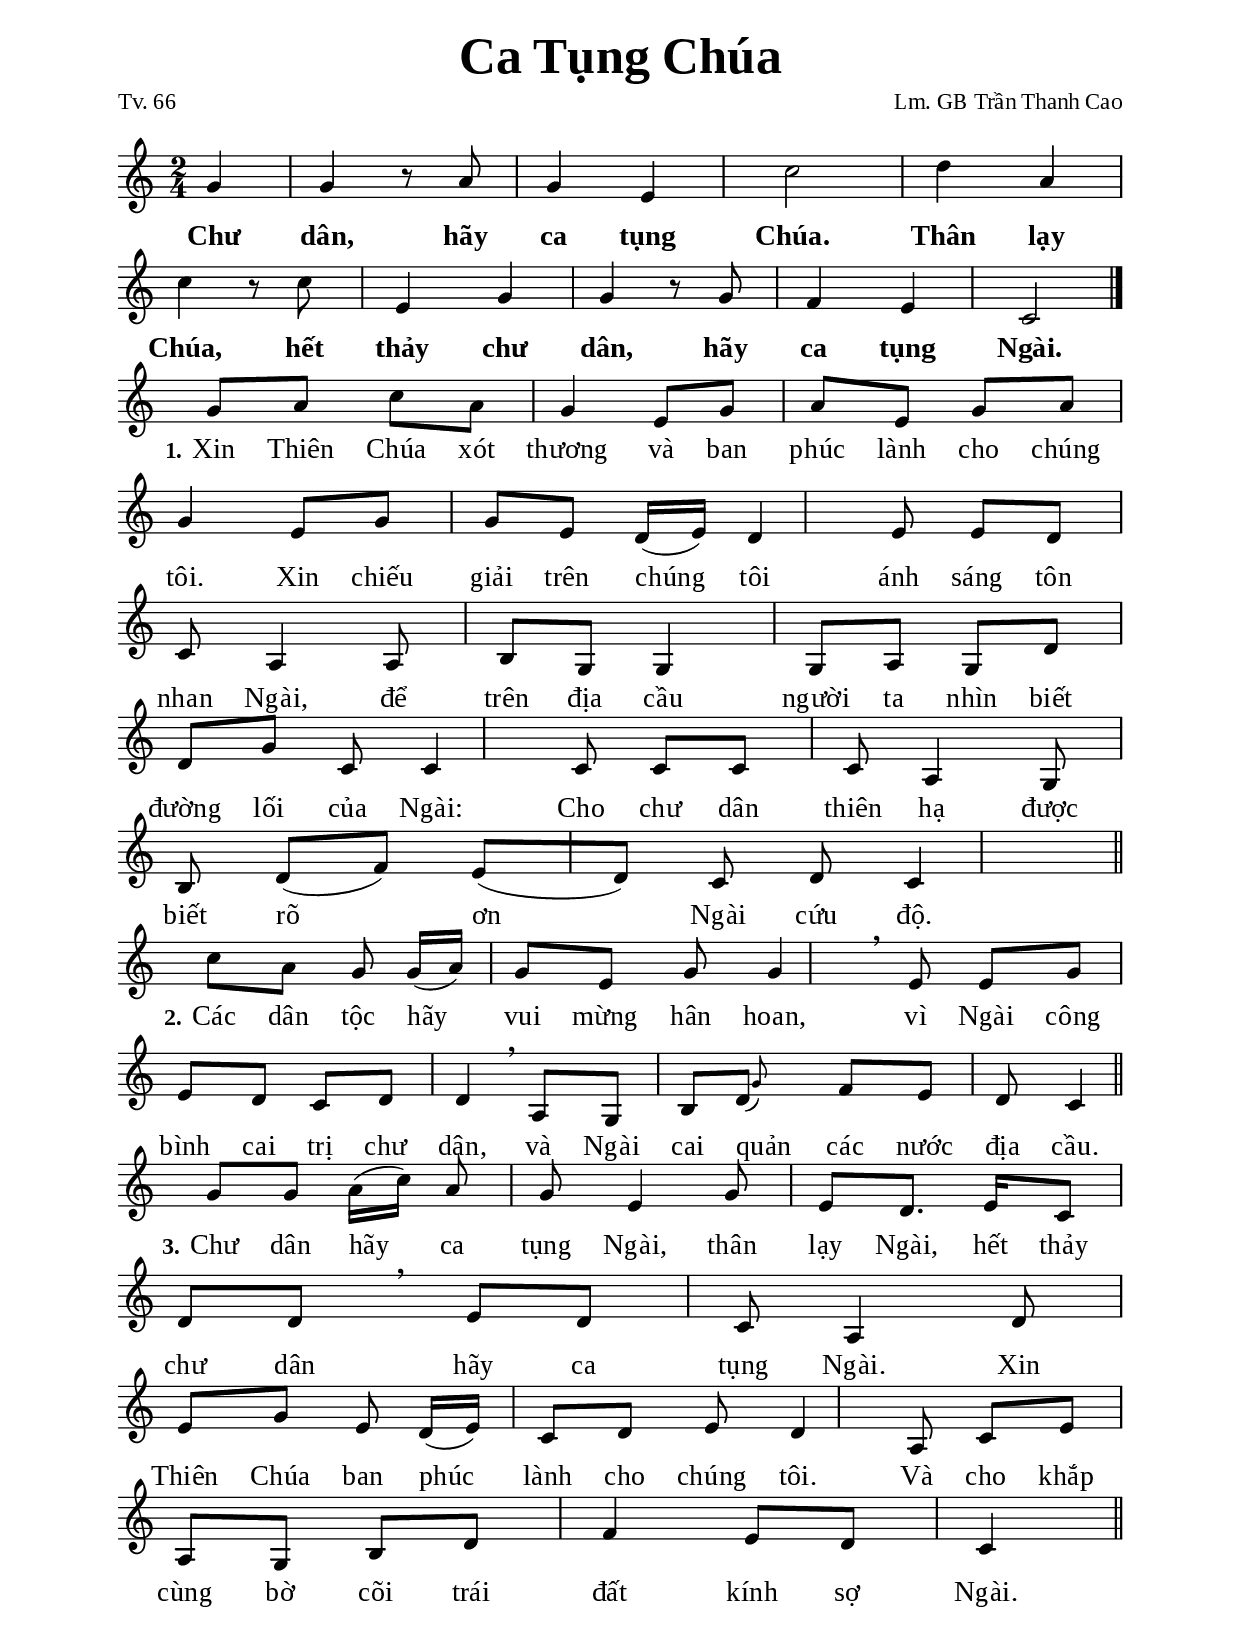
% Cài đặt chung
\version "2.22.1"
\include "english.ly"

\header {
  title = \markup { \fontsize #3 "Ca Tụng Chúa" }
  poet = "Tv. 66"
  composer = "Lm. GB Trần Thanh Cao"
  arranger = " "
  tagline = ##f
}

% Nhạc điệp khúc
nhacDiepKhuc= \relative c'' {
  \partial 4 g4 |
  g r8 a |
  g4 e |
  c'2 |
  d4 a |
  c4 r8 c |
  e,4 g |
  g r8 g |
  f4 e |
  c2 \bar "|."
}

% Nhạc phiên khúc
nhacPhienKhucMot = \relative c'' {
  g8 a c a g4 e8 g a e g a g4
  e8 g g e d16 ([e]) d4
  e8 e d c a4
  a8 b g g4 g8 a g d' d g c, c4
  c8 c c c a4 g8 b d ([f]) e ([d]) c d c4 \bar "||"
}


nhacPhienKhucHai = \relative c'' {
  #(define afterGraceFraction (cons 1 4))
  c8 a g g16 ([a]) g8 e g g4 \breathe
  e8 e g e d c d d4 \breathe
  a8 g b
  \afterGrace d8 (\tweak font-size #-4 g)
  f e d c4 \bar "||"
}

nhacPhienKhucBa = \relative c'' {
  g8 g a16 ([c]) a8 g e4
  g8 e d8. e16 c8 d d \breathe
  e8 d c a4 d8 e g e d16 ([e]) c8 d e d4
  a8 c e a, g b d f4 e8 d c4 \bar "||"
}

% Lời điệp khúc
loiDiepKhuc = \lyricmode {
  Chư dân, hãy ca tụng Chúa.
  Thân lạy
  \override LyricText.extra-offset = #'(0 . 1)
  Chúa,
  hết thảy chư dân, hãy ca tụng Ngài.
}

% Lời phiên khúc
loiPhienKhucMot = \lyricmode {
  \set stanza = #"1."
  Xin Thiên Chúa xót thương
  và ban phúc lành cho chúng tôi.
  Xin chiếu giải trên chúng tôi ánh sáng tôn nhan Ngài,
  để trên địa cầu người ta nhìn biết đường lối của Ngài:
  Cho chư dân thiên hạ được biết rõ ơn Ngài cứu độ.
}

loiPhienKhucHai = \lyricmode {
  \set stanza = #"2."
  Các dân tộc hãy vui mừng hân hoan,
  vì Ngài công bình cai trị chư dân,
  và Ngài cai quản các nước địa cầu.
}

loiPhienKhucBa = \lyricmode {
  \set stanza = #"3."
  Chư dân hãy ca tụng Ngài,
  thân lạy Ngài, hết thảy chư dân hãy ca tụng Ngài.
  Xin Thiên Chúa ban phúc lành cho chúng tôi.
  Và cho khắp cùng bờ cõi trái đất kính sợ Ngài.
}

% Dàn trang
\paper {
  #(set-paper-size "a4")
  top-margin = 20\mm
  bottom-margin = 10\mm
  left-margin = 20\mm
  right-margin = 20\mm
  indent = #0
  #(define fonts
    (make-pango-font-tree
      "Liberation Serif"
      "Liberation Serif"
      "Liberation Serif"
      (/ 20 20)))
  page-count = #1
  system-system-spacing = #'((basic-distance . 12)
                             (minimum-distance . 12)
                             (padding . 1))
  score-system-spacing = #'((basic-distance . 12)
                             (minimum-distance . 12)
                             (padding . 1))
}

% Thiết lập tông và nhịp
TongNhip = { \key c \major \time 2/4 }

\score {
  \new ChoirStaff <<
    \new Staff = diepKhuc \with {
        \consists "Merge_rests_engraver"
        %\magnifyStaff #(magstep +1)
      }
      <<
      \new Voice = beSop {
        \TongNhip \stemNeutral \nhacDiepKhuc
      }
    >>
    \new Lyrics \with {
          \override VerticalAxisGroup.
            nonstaff-relatedstaff-spacing.padding = #2.2
          \override VerticalAxisGroup.
            nonstaff-unrelatedstaff-spacing.padding = #1
        }
        \lyricsto beSop \loiDiepKhuc
  >>
  \layout {
    \override Lyrics.LyricText.font-series = #'bold
    \override Lyrics.LyricText.font-size = #+2
    \override Lyrics.LyricSpace.minimum-distance = #5
    \override Score.BarNumber.break-visibility = ##(#f #f #f)
    \override Score.SpacingSpanner.uniform-stretching = ##t
  }
}

\score {
  \new ChoirStaff <<
    \new Staff = phienKhuc \with {
        %\magnifyStaff #(magstep +1)
      }
      <<
      \new Voice = beSop {
        \TongNhip \nhacPhienKhucMot
      }
    >>
    \new Lyrics \with {
          \override VerticalAxisGroup.
            nonstaff-relatedstaff-spacing.padding = #1
          \override VerticalAxisGroup.
            nonstaff-unrelatedstaff-spacing.padding = #1
        }
        \lyricsto beSop \loiPhienKhucMot
  >>
  \layout {
    \override Staff.TimeSignature.transparent = ##t
    \override Lyrics.LyricText.font-size = #+2
    \override Lyrics.LyricSpace.minimum-distance = #3
    \override Score.BarNumber.break-visibility = ##(#f #f #f)
    \override Score.SpacingSpanner.uniform-stretching = ##t
    \set Score.barAlways = ##t
    \set Score.defaultBarType = ""
  } 
}

\score {
  \new ChoirStaff <<
    \new Staff = phienKhuc \with {
        %\magnifyStaff #(magstep +1)
      }
      <<
      \new Voice = beSop {
        \TongNhip \nhacPhienKhucHai
      }
    >>
    \new Lyrics \with {
          \override VerticalAxisGroup.
            nonstaff-relatedstaff-spacing.padding = #1
          \override VerticalAxisGroup.
            nonstaff-unrelatedstaff-spacing.padding = #1
        }
        \lyricsto beSop \loiPhienKhucHai
  >>
  \layout {
    \override Staff.TimeSignature.transparent = ##t
    \override Lyrics.LyricText.font-size = #+2
    \override Lyrics.LyricSpace.minimum-distance = #3
    \override Score.BarNumber.break-visibility = ##(#f #f #f)
    \override Score.SpacingSpanner.uniform-stretching = ##t
    \set Score.barAlways = ##t
    \set Score.defaultBarType = ""
  } 
}

\score {
  \new ChoirStaff <<
    \new Staff = phienKhuc \with {
        %\magnifyStaff #(magstep +1)
      }
      <<
      \new Voice = beSop {
        \TongNhip \nhacPhienKhucBa
      }
    >>
    \new Lyrics \with {
          \override VerticalAxisGroup.
            nonstaff-relatedstaff-spacing.padding = #1
          \override VerticalAxisGroup.
            nonstaff-unrelatedstaff-spacing.padding = #1
        }
        \lyricsto beSop \loiPhienKhucBa
  >>
  \layout {
    \override Staff.TimeSignature.transparent = ##t
    \override Lyrics.LyricText.font-size = #+2
    \override Lyrics.LyricSpace.minimum-distance = #3
    \override Score.BarNumber.break-visibility = ##(#f #f #f)
    \override Score.SpacingSpanner.uniform-stretching = ##t
    \set Score.barAlways = ##t
    \set Score.defaultBarType = ""
  } 
}
